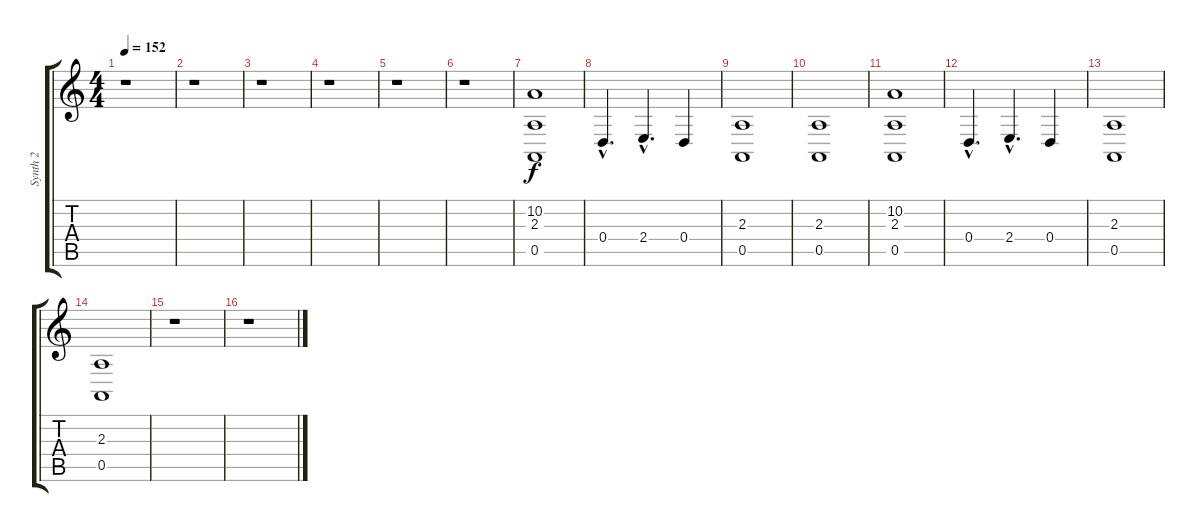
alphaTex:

\track ("Synth 2" "Synth 2") {instrument pad3polysynth}
\staff {score tabs}
\tuning (E4 B3 G3 D3 A2 E2) {hide}
\ts (4 4)
\tempo 152
\clef g2
\ks c
r.1{dy f} |
r.1 |
r.1 |
r.1 |
r.1 |
r.1 |
(10.2 2.3 0.5).1{volume 14} |
0.4{hac}.4{d} 2.4{hac}.4{d} 0.4.4 |
(2.3 0.5).1{volume 12} |
(2.3 0.5).1 |
(10.2 2.3 0.5).1{volume 14} |
0.4{hac}.4{d} 2.4{hac}.4{d} 0.4.4 |
(2.3 0.5).1{volume 12} |
(2.3 0.5).1 |
r.1 |
r.1
